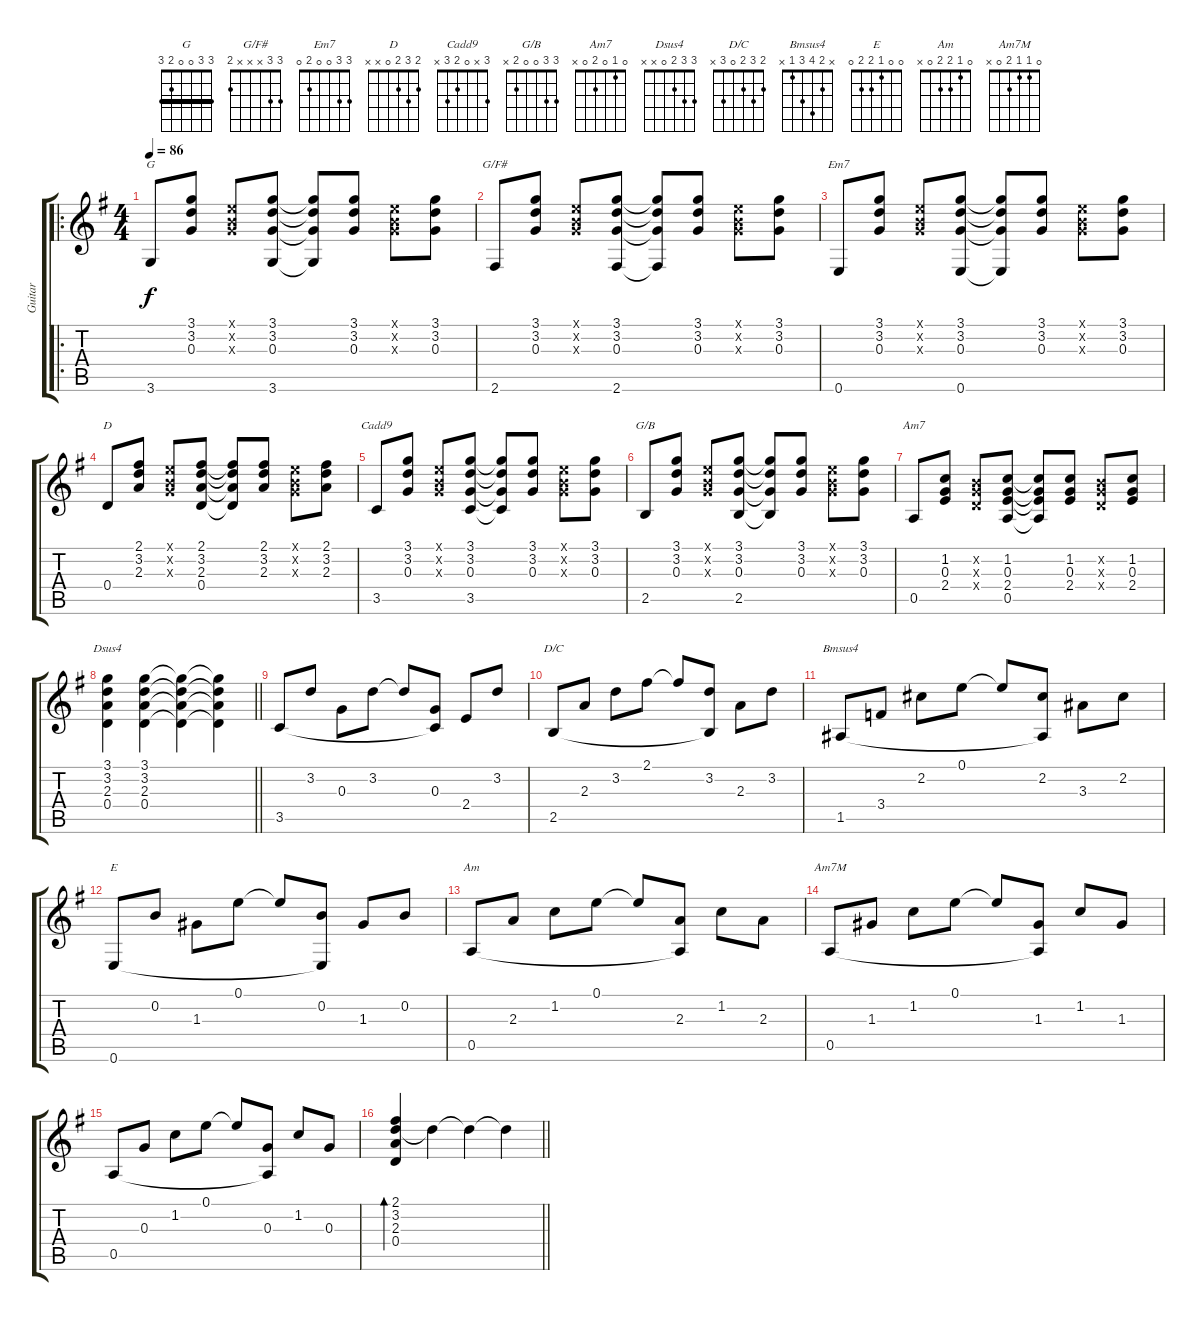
\track ("Guitar" "Guitar") {instrument acousticguitarnylon}
\staff {score tabs}
\tuning (E4 B3 G3 D3 A2 E2) {hide}
\chord ("G" 3 3 0 0 2 3) {barre 3}
\chord ("G/F#" 3 3 x x x 2)
\chord ("Em7" 3 3 0 0 2 0)
\chord ("D" 2 3 2 0 x x)
\chord ("Cadd9" 3 x 0 2 3 x)
\chord ("G/B" 3 3 0 0 2 x)
\chord ("Am7" 0 1 0 2 0 x)
\chord ("Dsus4" 3 3 2 0 x x)
\chord ("D/C" 2 3 2 0 3 x)
\chord ("Bmsus4" x 2 4 3 1 x)
\chord ("E" 0 0 1 2 2 0)
\chord ("Am" 0 1 2 2 0 x)
\chord ("Am7M" 0 1 1 2 0 x)
\ro
\ts (4 4)
\tempo 86
\clef g2
\ks g
3.6.8{ch "G" dy f} (3.1 3.2 0.3).8 (0.1{x} 0.2{x} 0.3{x}).8 (3.1 3.2 0.3 3.6).8 (3.1{t} 3.2{t} 0.3{t} 3.6{t}).8 (3.1 3.2 0.3).8 (0.1{x} 0.2{x} 0.3{x}).8 (3.1 3.2 0.3).8 |
2.6.8{ch "G/F#"} (3.1 3.2 0.3).8 (0.1{x} 0.2{x} 0.3{x}).8 (3.1 3.2 0.3 2.6).8 (3.1{t} 3.2{t} 0.3{t} 2.6{t}).8 (3.1 3.2 0.3).8 (0.1{x} 0.2{x} 0.3{x}).8 (3.1 3.2 0.3).8 |
0.6.8{ch "Em7"} (3.1 3.2 0.3).8 (0.1{x} 0.2{x} 0.3{x}).8 (3.1 3.2 0.3 0.6).8 (3.1{t} 3.2{t} 0.3{t} 0.6{t}).8 (3.1 3.2 0.3).8 (0.1{x} 0.2{x} 0.3{x}).8 (3.1 3.2 0.3).8 |
0.4.8{ch "D"} (2.1 3.2 2.3).8 (0.1{x} 0.2{x} 0.3{x}).8 (2.1 3.2 2.3 0.4).8 (2.1{t} 3.2{t} 2.3{t} 0.4{t}).8 (2.1 3.2 2.3).8 (0.1{x} 0.2{x} 0.3{x}).8 (2.1 3.2 2.3).8 |
3.5.8{ch "Cadd9"} (3.1 3.2 0.3).8 (0.1{x} 0.2{x} 0.3{x}).8 (3.1 3.2 0.3 3.5).8 (3.1{t} 3.2{t} 0.3{t} 3.5{t}).8 (3.1 3.2 0.3).8 (0.1{x} 0.2{x} 0.3{x}).8 (3.1 3.2 0.3).8 |
2.5.8{ch "G/B"} (3.1 3.2 0.3).8 (0.1{x} 0.2{x} 0.3{x}).8 (3.1 3.2 0.3 2.5).8 (3.1{t} 3.2{t} 0.3{t} 2.5{t}).8 (3.1 3.2 0.3).8 (0.1{x} 0.2{x} 0.3{x}).8 (3.1 3.2 0.3).8 |
0.5.8{ch "Am7"} (1.2 0.3 2.4).8 (0.2{x} 0.3{x} 0.4{x}).8 (1.2 0.3 2.4 0.5).8 (1.2{t} 0.3{t} 2.4{t} 0.5{t}).8 (1.2 0.3 2.4).8 (0.2{x} 0.3{x} 0.4{x}).8 (1.2 0.3 2.4).8 |
\barLineRight lightlight
(3.1 3.2 2.3 0.4).4{ch "Dsus4"} (3.1 3.2 2.3 0.4).4 (3.1{t} 3.2{t} 2.3{t} 0.4{t}).4 (3.1{t} 3.2{t} 2.3{t} 0.4{t}).4 |
3.5.8 3.2.8 0.3.8 3.2.8 3.2{t}.8 (0.3 3.5{t}).8 2.4.8 3.2.8 |
2.5.8{ch "D/C"} 2.3.8 3.2.8 2.1.8 2.1{t}.8 (3.2 2.5{t}).8 2.3.8 3.2.8 |
1.5.8{ch "Bmsus4"} 3.4.8 2.2.8 0.1.8 0.1{t}.8 (2.2 1.5{t}).8 3.3.8 2.2.8 |
0.6.8{ch "E"} 0.2.8 1.3.8 0.1.8 0.1{t}.8 (0.2 0.6{t}).8 1.3.8 0.2.8 |
0.5.8{ch "Am"} 2.3.8 1.2.8 0.1.8 0.1{t}.8 (2.3 0.5{t}).8 1.2.8 2.3.8 |
0.5.8{ch "Am7M"} 1.3.8 1.2.8 0.1.8 0.1{t}.8 (1.3 0.5{t}).8 1.2.8 1.3.8 |
0.5.8 0.3.8 1.2.8 0.1.8 0.1{t}.8 (0.3 0.5{t}).8 1.2.8 0.3.8 |
\barLineRight lightlight
(2.1 3.2 2.3 0.4).4{bd 60} 3.2{t}.4 3.2{t}.4 3.2{t}.4
